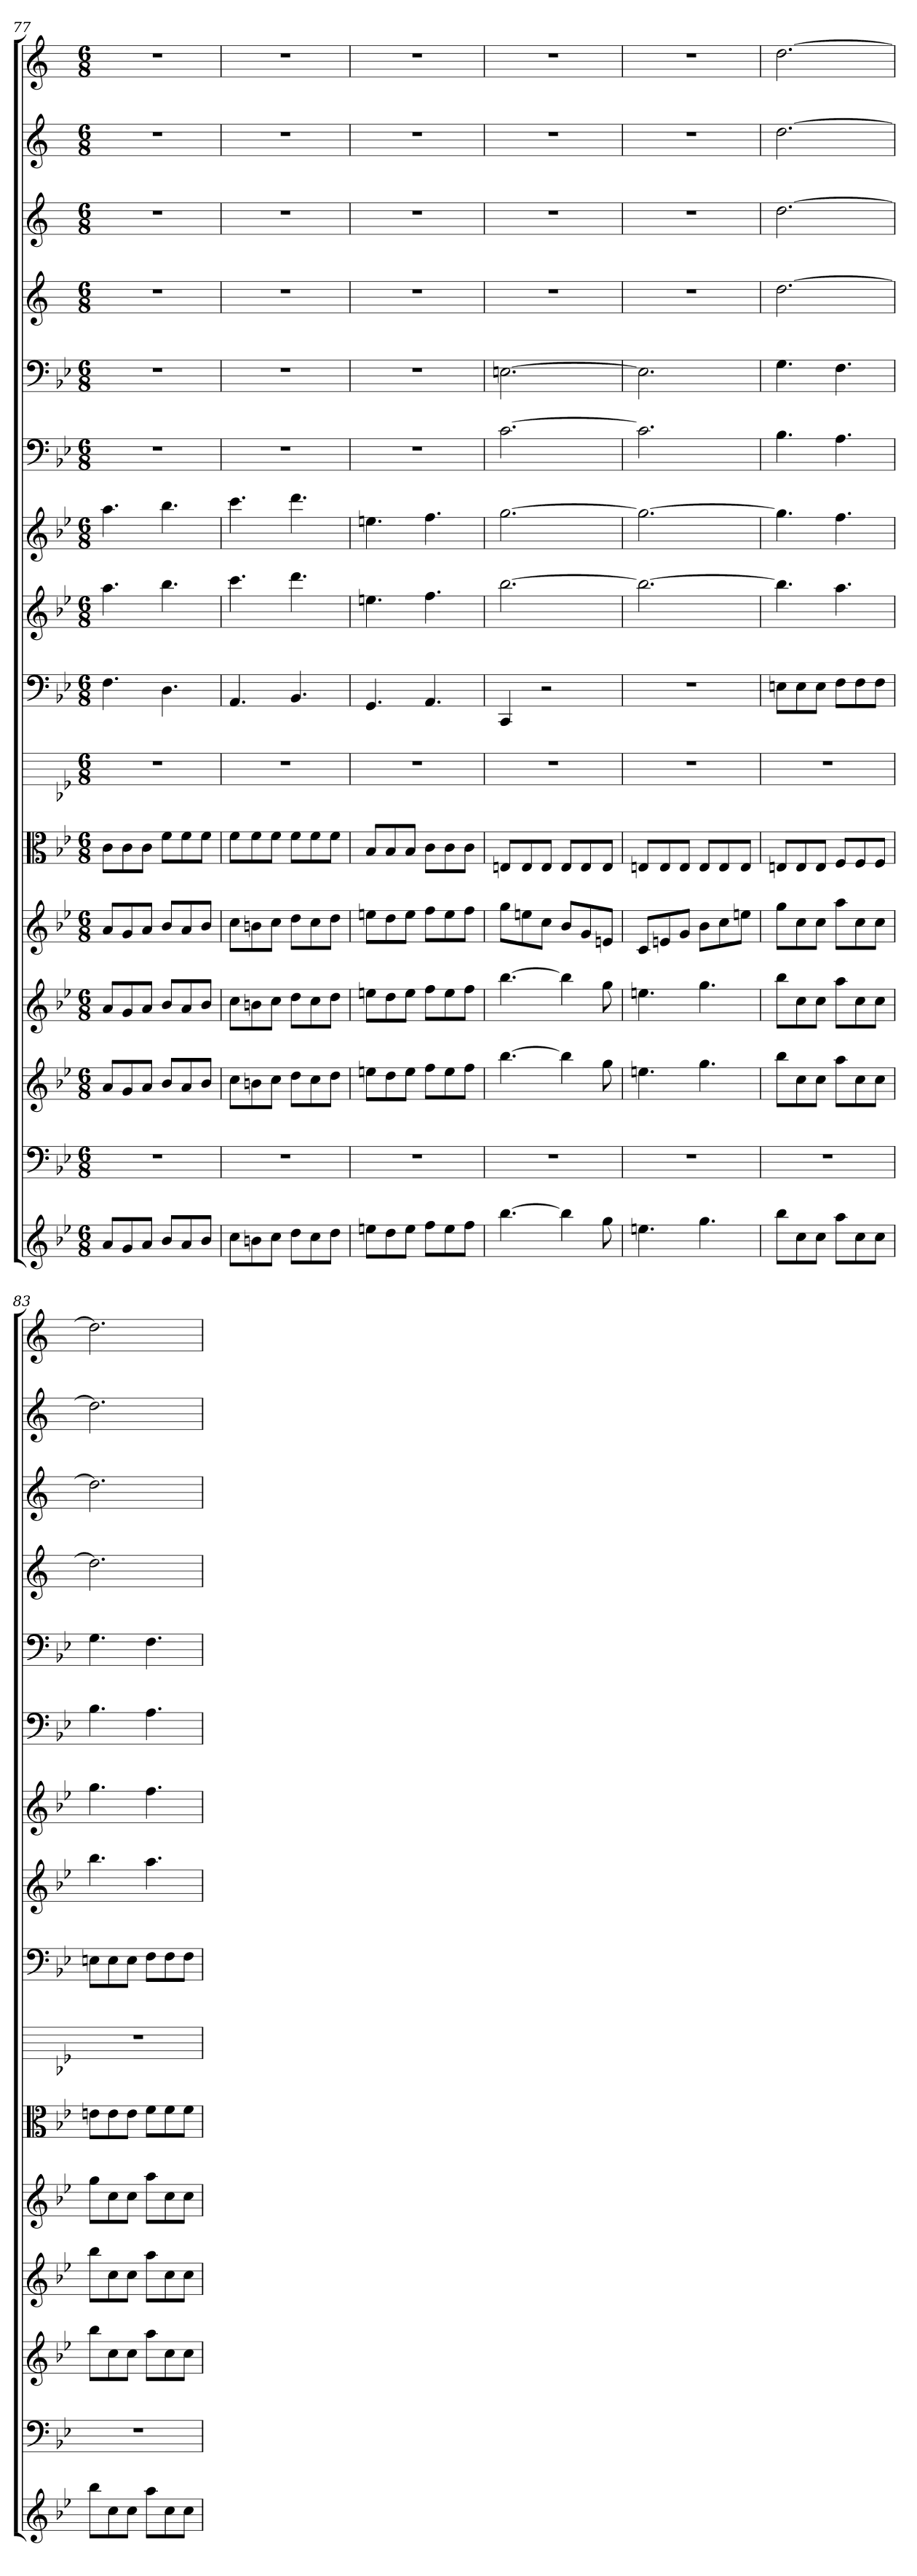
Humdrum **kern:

**kern	**kern	**kern	**kern	**kern	**kern	**kern	**kern	**kern	**kern	**kern	**kern	**kern	**kern	**kern	**kern
*part16	*part15	*part14	*part13	*part12	*part11	*part10	*part9	*part8	*part7	*part6	*part5	*part4	*part3	*part2	*part1
*staff16	*staff15	*staff14	*staff13	*staff12	*staff11	*staff10	*staff9	*staff8	*staff7	*staff6	*staff5	*staff4	*staff3	*staff2	*staff1
*	*clefF4	*	*	*	*clefC3	*	*clefF4	*	*	*clefF4	*clefF4	*	*	*	*
*k[b-e-]	*k[b-e-]	*k[b-e-]	*k[b-e-]	*k[b-e-]	*k[b-e-]	*k[b-e-]	*k[b-e-]	*k[b-e-]	*k[b-e-]	*k[b-e-]	*k[b-e-]	*k[]	*k[]	*k[]	*k[]
*M6/8	*M6/8	*M6/8	*M6/8	*M6/8	*M6/8	*M6/8	*M6/8	*M6/8	*M6/8	*M6/8	*M6/8	*M6/8	*M6/8	*M6/8	*M6/8
=77	=77	=77	=77	=77	=77	=77	=77	=77	=77	=77	=77	=77	=77	=77	=77
8aL	2.r	8aL	8aL	8aL	8c\L	2.r	4.F	4.aa	4.aa	2.r	2.r	2.r	2.r	2.r	2.r
8g	.	8g	8g	8g	8c\	.	.	.	.	.	.	.	.	.	.
8aJ	.	8aJ	8aJ	8aJ	8c\J	.	.	.	.	.	.	.	.	.	.
8b-L	.	8b-L	8b-L	8b-L	8f\L	.	4.D	4.bb-	4.bb-	.	.	.	.	.	.
8a	.	8a	8a	8a	8f\	.	.	.	.	.	.	.	.	.	.
8b-J	.	8b-J	8b-J	8b-J	8f\J	.	.	.	.	.	.	.	.	.	.
=78	=78	=78	=78	=78	=78	=78	=78	=78	=78	=78	=78	=78	=78	=78	=78
8ccL	2.r	8ccL	8ccL	8ccL	8f\L	2.r	4.AA	4.ccc	4.ccc	2.r	2.r	2.r	2.r	2.r	2.r
8bn	.	8bn	8bn	8bn	8f\	.	.	.	.	.	.	.	.	.	.
8ccJ	.	8ccJ	8ccJ	8ccJ	8f\J	.	.	.	.	.	.	.	.	.	.
8ddL	.	8ddL	8ddL	8ddL	8f\L	.	4.BB-	4.ddd	4.ddd	.	.	.	.	.	.
8cc	.	8cc	8cc	8cc	8f\	.	.	.	.	.	.	.	.	.	.
8ddJ	.	8ddJ	8ddJ	8ddJ	8f\J	.	.	.	.	.	.	.	.	.	.
=79	=79	=79	=79	=79	=79	=79	=79	=79	=79	=79	=79	=79	=79	=79	=79
8eenL	2.r	8eenL	8eenL	8eenL	8B-/L	2.r	4.GG	4.een	4.een	2.r	2.r	2.r	2.r	2.r	2.r
8dd	.	8dd	8dd	8dd	8B-/	.	.	.	.	.	.	.	.	.	.
8eeJ	.	8eeJ	8eeJ	8eeJ	8B-/J	.	.	.	.	.	.	.	.	.	.
8ffL	.	8ffL	8ffL	8ffL	8c\L	.	4.AA	4.ff	4.ff	.	.	.	.	.	.
8ee	.	8ee	8ee	8ee	8c\	.	.	.	.	.	.	.	.	.	.
8ffJ	.	8ffJ	8ffJ	8ffJ	8c\J	.	.	.	.	.	.	.	.	.	.
=80	=80	=80	=80	=80	=80	=80	=80	=80	=80	=80	=80	=80	=80	=80	=80
[4.bb-	2.r	[4.bb-	[4.bb-	8ggL	8En/L	2.r	4CC	[2.bb-	[2.gg	[2.c	[2.En	2.r	2.r	2.r	2.r
.	.	.	.	8een	8E/	.	.	.	.	.	.	.	.	.	.
.	.	.	.	8ccJ	8E/J	.	2r	.	.	.	.	.	.	.	.
4bb-]	.	4bb-]	4bb-]	8b-L	8E/L	.	.	.	.	.	.	.	.	.	.
.	.	.	.	8g	8E/	.	.	.	.	.	.	.	.	.	.
8gg	.	8gg	8gg	8enJ	8E/J	.	.	.	.	.	.	.	.	.	.
=81	=81	=81	=81	=81	=81	=81	=81	=81	=81	=81	=81	=81	=81	=81	=81
4.een	2.r	4.een	4.een	8cL	8En/L	2.r	2.r	2.bb-_	2.gg_	2.c]	2.E]	2.r	2.r	2.r	2.r
.	.	.	.	8en	8E/	.	.	.	.	.	.	.	.	.	.
.	.	.	.	8gJ	8E/J	.	.	.	.	.	.	.	.	.	.
4.gg	.	4.gg	4.gg	8b-L	8E/L	.	.	.	.	.	.	.	.	.	.
.	.	.	.	8cc	8E/	.	.	.	.	.	.	.	.	.	.
.	.	.	.	8eenJ	8E/J	.	.	.	.	.	.	.	.	.	.
=82	=82	=82	=82	=82	=82	=82	=82	=82	=82	=82	=82	=82	=82	=82	=82
8bb-L	2.r	8bb-L	8bb-L	8ggL	8En/L	2.r	8En\L	4.bb-]	4.gg]	4.B-	4.G	[2.dd	[2.dd	[2.dd	[2.dd
8cc	.	8cc	8cc	8cc	8E/	.	8E\	.	.	.	.	.	.	.	.
8ccJ	.	8ccJ	8ccJ	8ccJ	8E/J	.	8E\J	.	.	.	.	.	.	.	.
8aaL	.	8aaL	8aaL	8aaL	8F/L	.	8F\L	4.aa	4.ff	4.A	4.F	.	.	.	.
8cc	.	8cc	8cc	8cc	8F/	.	8F\	.	.	.	.	.	.	.	.
8ccJ	.	8ccJ	8ccJ	8ccJ	8F/J	.	8F\J	.	.	.	.	.	.	.	.
=83	=83	=83	=83	=83	=83	=83	=83	=83	=83	=83	=83	=83	=83	=83	=83
8bb-L	2.r	8bb-L	8bb-L	8ggL	8en\L	2.r	8En\L	4.bb-	4.gg	4.B-	4.G	2.dd]	2.dd]	2.dd]	2.dd]
8cc	.	8cc	8cc	8cc	8e\	.	8E\	.	.	.	.	.	.	.	.
8ccJ	.	8ccJ	8ccJ	8ccJ	8e\J	.	8E\J	.	.	.	.	.	.	.	.
8aaL	.	8aaL	8aaL	8aaL	8f\L	.	8F\L	4.aa	4.ff	4.A	4.F	.	.	.	.
8cc	.	8cc	8cc	8cc	8f\	.	8F\	.	.	.	.	.	.	.	.
8ccJ	.	8ccJ	8ccJ	8ccJ	8f\J	.	8F\J	.	.	.	.	.	.	.	.
=	=	=	=	=	=	=	=	=	=	=	=	=	=	=	=
*-	*-	*-	*-	*-	*-	*-	*-	*-	*-	*-	*-	*-	*-	*-	*-
